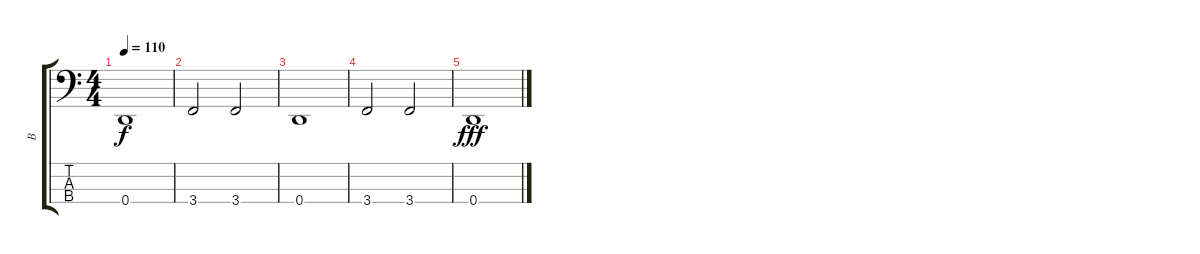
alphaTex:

\track ("B" "B") {instrument electricbasspick}
\staff {score tabs}
\tuning (F2 C2 G1 D1) {hide}
\ts (4 4)
\tempo 110
\clef f4
\ks c
0.4.1{dy f} |
3.4.2 3.4.2 |
0.4.1 |
3.4.2 3.4.2 |
0.4.1{dy fff}
